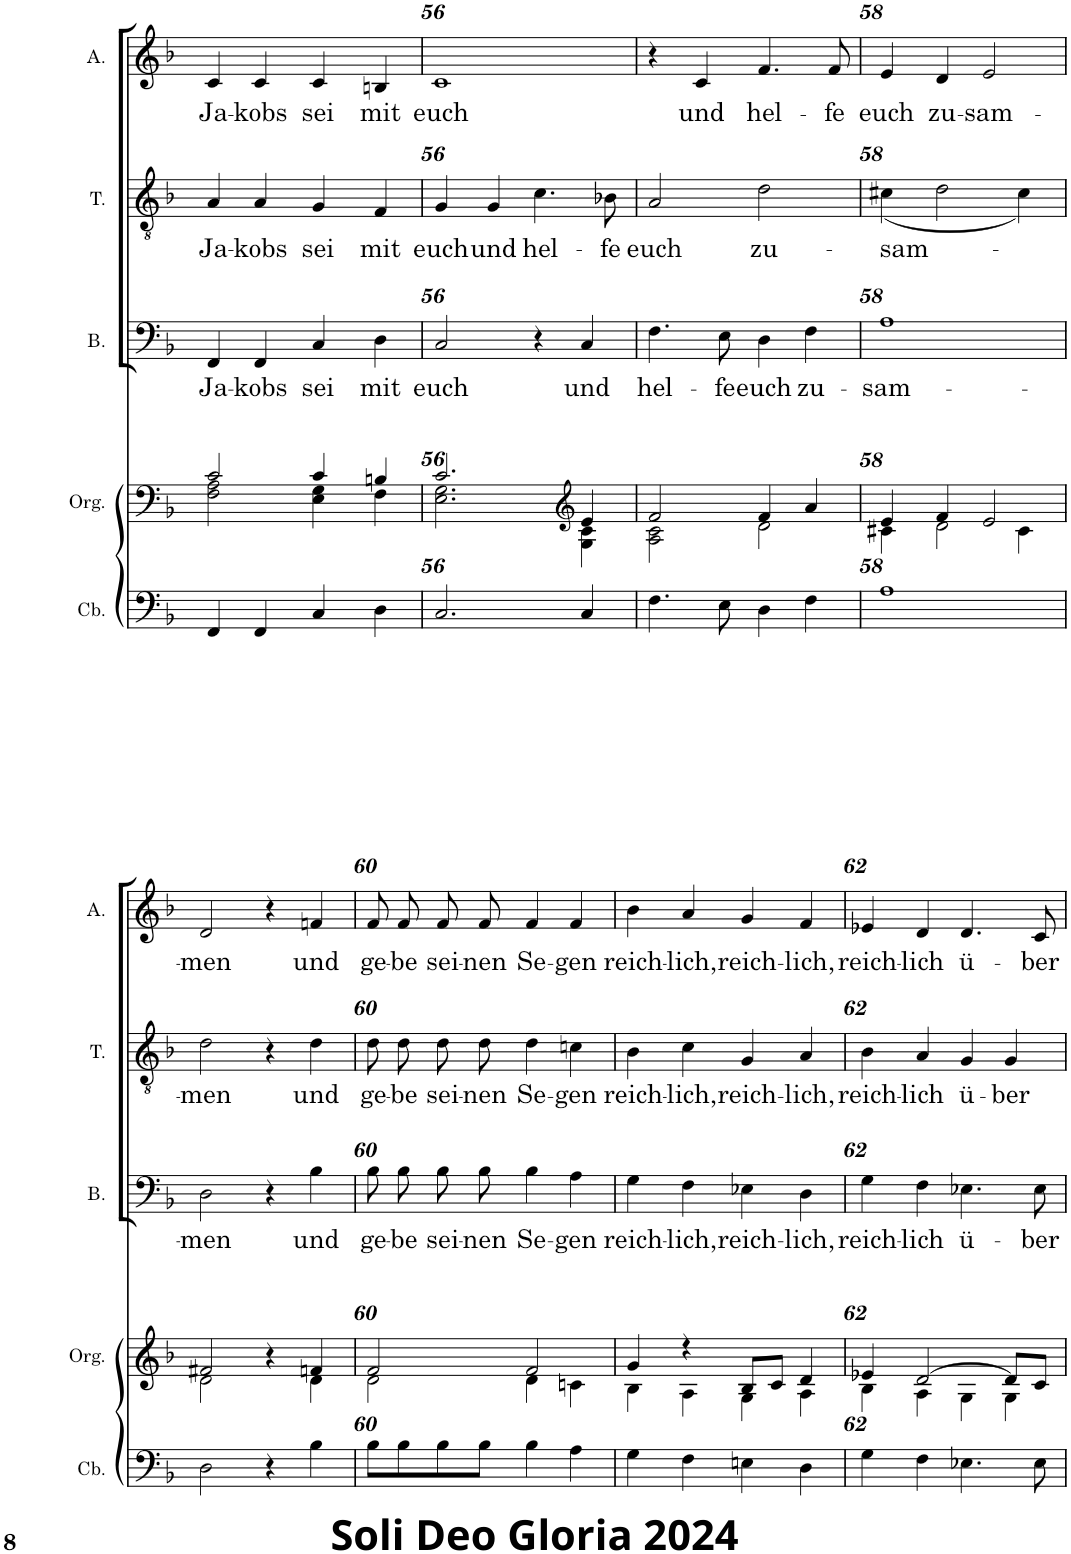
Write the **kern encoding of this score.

**kern	**kern	**kern	**text	**kern	**text	**kern	**text	**kern	**kern	**kern	**kern
*part9	*part8	*part7	*part7	*part6	*part6	*part5	*part5	*part4	*part3	*part2	*part1
*staff9	*staff8	*staff7	*staff7	*staff6	*staff6	*staff5	*staff5	*staff4	*staff3	*staff2	*staff1
*I"Contrebasse	*I"Orgue	*I"Basse	*	*I"Ténor	*	*I"Alto	*	*I"Saqueboute Basse	*I"Saqueboute Ténor	*I"Saqueboute Alto	*I"Trompette Baroque en ré
*I'Cb.	*I'Org.	*I'B.	*	*I'T.	*	*I'A.	*	*I'Saq. B.	*I'Saq. T.	*I'Saq. A.	*I'Tromp. Bar.
!!LO:PB:g=z
*clefF4	*clefF4	*clefF4	*	*clefGv2	*	*clefG2	*	*clefF4	*clefGv2	*clefG2	*clefG2
*Trd7c12	*	*	*	*	*	*	*	*	*	*	*Trd-1c-2
*k[b-]	*k[b-]	*k[b-]	*	*k[b-]	*	*k[b-]	*	*k[b-]	*k[b-]	*k[b-]	*k[b-e-a-]
*M2/2	*M2/2	*M2/2	*	*M2/2	*	*M2/2	*	*M2/2	*M2/2	*M2/2	*M2/2
*met(c|)	*met(c|)	*met(c|)	*	*met(c|)	*	*met(c|)	*	*met(c|)	*met(c|)	*met(c|)	*met(c|)
=55	=55	=55	=55	=55	=55	=55	=55	=55	=55	=55	=55
*	*^	*	*	*	*	*	*	*	*	*	*
!	!	!	!	!LO:LY:b	!	!LO:LY:b	!	!LO:LY:b	!	!	!	!
4FF/	2c/	2F\ 2A\	4FF/	Ja-	4A/	Ja-	4c/	Ja-	1r	1r	1r	1r
!	!	!	!	!LO:LY:b	!	!LO:LY:b	!	!LO:LY:b	!	!	!	!
4FF/	.	.	4FF/	-kobs	4A/	-kobs	4c/	-kobs	.	.	.	.
!	!	!	!	!LO:LY:b	!	!LO:LY:b	!	!LO:LY:b	!	!	!	!
4C/	4c/	4E\ 4G\	4C/	sei	4G/	sei	4c/	sei	.	.	.	.
!	!	!	!	!LO:LY:b	!	!LO:LY:b	!	!LO:LY:b	!	!	!	!
4D\	4Bn/	4F\	4D\	mit	4F/	mit	4Bn/	mit	.	.	.	.
=56	=56	=56	=56	=56	=56	=56	=56	=56	=56	=56	=56	=56
!	!	!	!	!LO:LY:b	!	!LO:LY:b	!	!LO:LY:b	!	!	!	!
2.C/	2.c/	2.E\ 2.G\	2C/	euch	4G/	euch	1c	euch	1r	1r	1r	1r
!	!	!	!	!	!	!LO:LY:b	!	!	!	!	!	!
.	.	.	.	.	4G/	und	.	.	.	.	.	.
!	!	!	!	!	!	!LO:LY:b	!	!	!	!	!	!
.	.	.	4r	.	4.c\	hel-	.	.	.	.	.	.
*	*clefG2	*	*	*	*	*	*	*	*	*	*	*
!	!	!	!	!LO:LY:b	!	!	!	!	!	!	!	!
4C/	4e/	4G\ 4c\	4C/	und	.	.	.	.	.	.	.	.
!	!	!	!	!	!	!LO:LY:b	!	!	!	!	!	!
.	.	.	.	.	8B-X\	-fe	.	.	.	.	.	.
=57	=57	=57	=57	=57	=57	=57	=57	=57	=57	=57	=57	=57
!	!	!	!	!LO:LY:b	!	!LO:LY:b	!	!	!	!	!	!
4.F\	2f/	2A\ 2c\	4.F\	hel-	2A/	euch	4r	.	1r	1r	1r	1r
!	!	!	!	!	!	!	!	!LO:LY:b	!	!	!	!
.	.	.	.	.	.	.	4c/	und	.	.	.	.
!	!	!	!	!LO:LY:b	!	!	!	!	!	!	!	!
8E\	.	.	8E\	-fe	.	.	.	.	.	.	.	.
!	!	!	!	!LO:LY:b	!	!LO:LY:b	!	!LO:LY:b	!	!	!	!
4D\	4f/	2d\	4D\	euch	2d\	zu-	4.f/	hel-	.	.	.	.
!	!	!	!	!LO:LY:b	!	!	!	!	!	!	!	!
4F\	4a/	.	4F\	zu-	.	.	.	.	.	.	.	.
!	!	!	!	!	!	!	!	!LO:LY:b	!	!	!	!
.	.	.	.	.	.	.	8f/	-fe	.	.	.	.
=58	=58	=58	=58	=58	=58	=58	=58	=58	=58	=58	=58	=58
!	!	!	!	!LO:LY:b	!	!LO:LY:b	!	!LO:LY:b	!	!	!	!
1A	4e/	4c#X\	1A	-sam-	(<4c#X\	-sam-	4e/	euch	1r	1r	1r	1r
!	!	!	!	!	!	!	!	!LO:LY:b	!	!	!	!
.	4f/	2d\	.	.	2d\	.	4d/	zu-	.	.	.	.
!	!	!	!	!	!	!	!	!LO:LY:b	!	!	!	!
.	2e/	.	.	.	.	.	2e/	-sam-	.	.	.	.
.	.	4c#\	.	.	4c#\)	.	.	.	.	.	.	.
!!LO:LB:g=z
=59	=59	=59	=59	=59	=59	=59	=59	=59	=59	=59	=59	=59
!	!	!	!	!LO:LY:b	!	!LO:LY:b	!	!LO:LY:b	!	!	!	!
2D\	2f#X/	2d\	2D\	-men	2d\	-men	2d/	-men	1r	1r	1r	1r
4r	4r	4ryy	4r	.	4r	.	4r	.	.	.	.	.
!	!	!	!	!LO:LY:b	!	!LO:LY:b	!	!LO:LY:b	!	!	!	!
4B-\	4fn/	4d\	4B-\	und	4d\	und	4fn/	und	.	.	.	.
=60	=60	=60	=60	=60	=60	=60	=60	=60	=60	=60	=60	=60
!	!	!	!	!LO:LY:b	!	!LO:LY:b	!	!LO:LY:b	!	!	!	!
8B-\L	2f/	2d\	8B-\L	ge-	8d\L	ge-	8f/L	ge-	1r	1r	1r	1r
!	!	!	!	!LO:LY:b	!	!LO:LY:b	!	!LO:LY:b	!	!	!	!
8B-\	.	.	8B-\	-be	8d\	-be	8f/	-be	.	.	.	.
!	!	!	!	!LO:LY:b	!	!LO:LY:b	!	!LO:LY:b	!	!	!	!
8B-\	.	.	8B-\	sei-	8d\	sei-	8f/	sei-	.	.	.	.
!	!	!	!	!LO:LY:b	!	!LO:LY:b	!	!LO:LY:b	!	!	!	!
8B-\J	.	.	8B-\J	-nen	8d\J	-nen	8f/J	-nen	.	.	.	.
!	!	!	!	!LO:LY:b	!	!LO:LY:b	!	!LO:LY:b	!	!	!	!
4B-\	2f/	4d\	4B-\	Se-	4d\	Se-	4f/	Se-	.	.	.	.
!	!	!	!	!LO:LY:b	!	!LO:LY:b	!	!LO:LY:b	!	!	!	!
4A\	.	4cn\	4A\	-gen	4cn\	-gen	4f/	-gen	.	.	.	.
=61	=61	=61	=61	=61	=61	=61	=61	=61	=61	=61	=61	=61
!	!	!	!	!LO:LY:b	!	!LO:LY:b	!	!LO:LY:b	!	!	!	!
4G\	4g/	4B-\	4G\	reich-	4B-\	reich-	4b-\	reich-	1r	1r	1r	1r
!	!	!	!	!LO:LY:b	!	!LO:LY:b	!	!LO:LY:b	!	!	!	!
4F\	4r	4A\	4F\	-lich,	4c\	-lich,	4a/	-lich,	.	.	.	.
!	!	!	!	!LO:LY:b	!	!LO:LY:b	!	!LO:LY:b	!	!	!	!
4En\	8B-/L	4G\	4E-X\	reich-	4G/	reich-	4g/	reich-	.	.	.	.
.	8c/J	.	.	.	.	.	.	.	.	.	.	.
!	!	!	!	!LO:LY:b	!	!LO:LY:b	!	!LO:LY:b	!	!	!	!
4D\	4d/	4A\	4D\	-lich,	4A/	-lich,	4f/	-lich,	.	.	.	.
=62	=62	=62	=62	=62	=62	=62	=62	=62	=62	=62	=62	=62
!	!	!	!	!LO:LY:b	!	!LO:LY:b	!	!LO:LY:b	!	!	!	!
4G\	4e-X/	4B-\	4G\	reich-	4B-\	reich-	4e-X/	reich-	1r	1r	1r	1r
!	!	!	!	!LO:LY:b	!	!LO:LY:b	!	!LO:LY:b	!	!	!	!
4F\	[2d/	4A\	4F\	-lich	4A/	-lich	4d/	-lich	.	.	.	.
!	!	!	!	!LO:LY:b	!	!LO:LY:b	!	!LO:LY:b	!	!	!	!
4.E-X\	.	4G\	4.E-X\	ü-	4G/	ü-	4.d/	ü-	.	.	.	.
!	!	!	!	!	!	!LO:LY:b	!	!	!	!	!	!
.	8d/L]	4G\	.	.	4G/	-ber	.	.	.	.	.	.
!	!	!	!	!LO:LY:b	!	!	!	!LO:LY:b	!	!	!	!
8E-\	8c/J	.	8E-\	-ber	.	.	8c/	-ber	.	.	.	.
*	*v	*v	*	*	*	*	*	*	*	*	*	*
=	=	=	=	=	=	=	=	=	=	=	=
*-	*-	*-	*-	*-	*-	*-	*-	*-	*-	*-	*-
